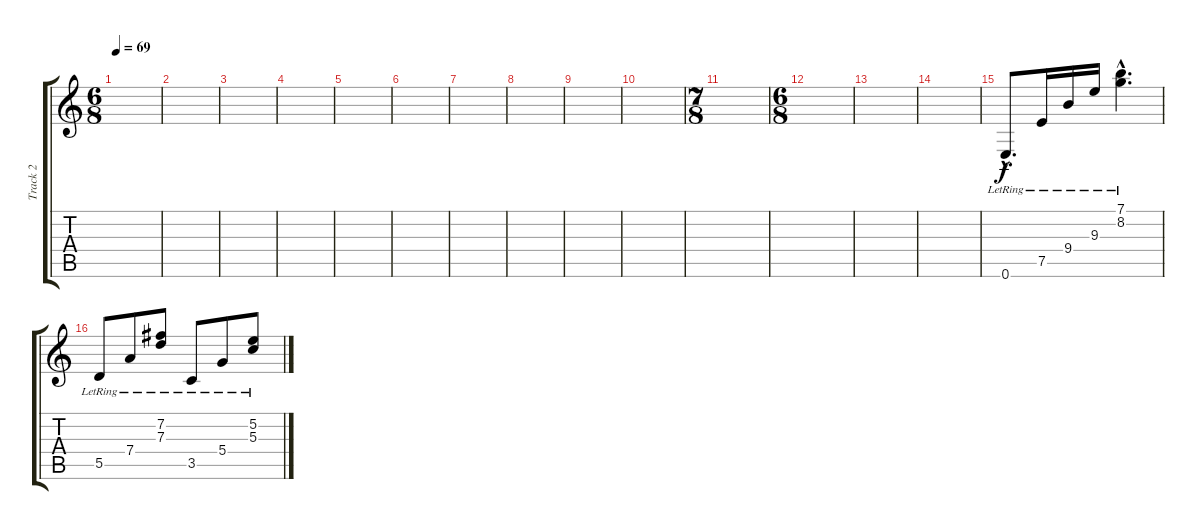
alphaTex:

\track ("Track 2" "Track 2") {instrument electricguitarclean}
\staff {score tabs}
\tuning (E4 B3 G3 D3 A2 E2) {hide}
\ts (6 8)
\tempo 69
\clef g2
\ks c
|
|
|
|
|
|
|
|
|
|
\ts (7 8)
|
\ts (6 8)
|
|
|
0.6{hac lr}.8{d} 7.5{lr}.16 9.4{lr}.16 9.3{lr}.16 (7.1{hac lr} 8.2{hac lr}).4{d} |
5.5{lr}.8 7.4{lr}.8 (7.2{lr} 7.3{lr}).8 3.5{lr}.8 5.4{lr}.8 (5.2{lr} 5.3{lr}).8
